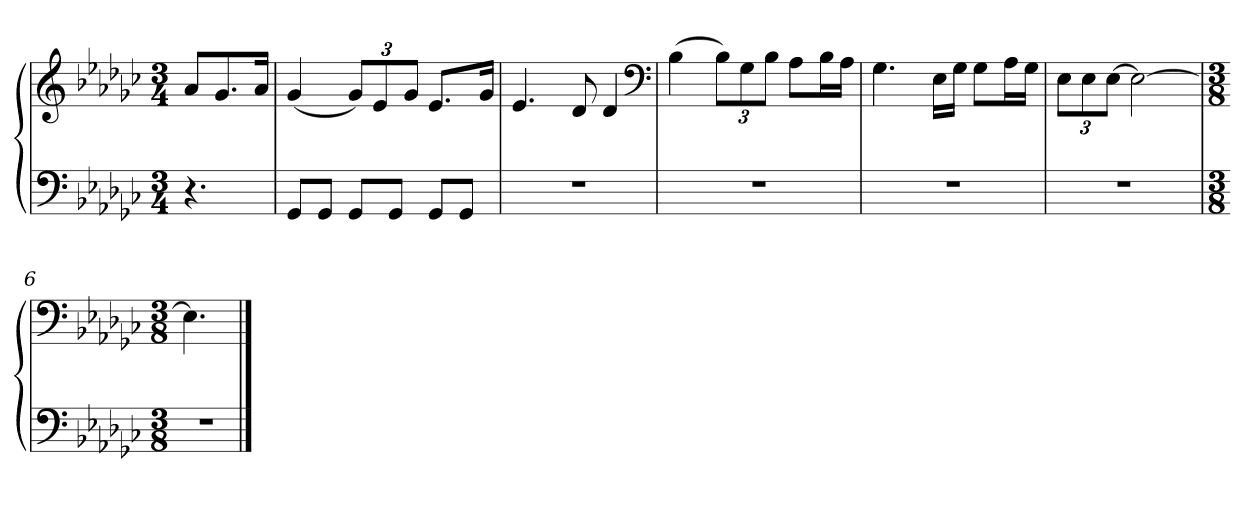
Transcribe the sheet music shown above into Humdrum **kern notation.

**kern	**kern
*part1	*part1
*staff2	*staff1
*clefF4	*
*k[b-e-a-d-g-c-]	*k[b-e-a-d-g-c-]
*M3/4	*M3/4
=	=
4.r	8a-/L
.	8.g-/
.	16a-/Jk
=1	=1
8GG-/L	(4g-/
8GG-/J	.
8GG-/L	12g-/L)
.	12e-/
8GG-/J	.
.	12g-/J
8GG-/L	8.e-/L
8GG-/J	.
.	16g-/Jk
=2	=2
2.r	4.e-/
.	8d-/
.	4d-/
*	*clefF4
=3	=3
2.r	(4B-\
.	12B-\L)
.	12G-\
.	12B-\J
.	8A-\L
.	16B-\L
.	16A-\JJ
=4	=4
2.r	4.G-\
.	16E-\LL
.	16G-\JJ
.	8G-\L
.	16A-\L
.	16G-\JJ
=5	=5
2.r	12E-\L
.	12E-\
.	[12E-\J
.	2E-\_
=6	=6
*M3/8	*M3/8
4.r	4.E-\]
==	==
*-	*-
